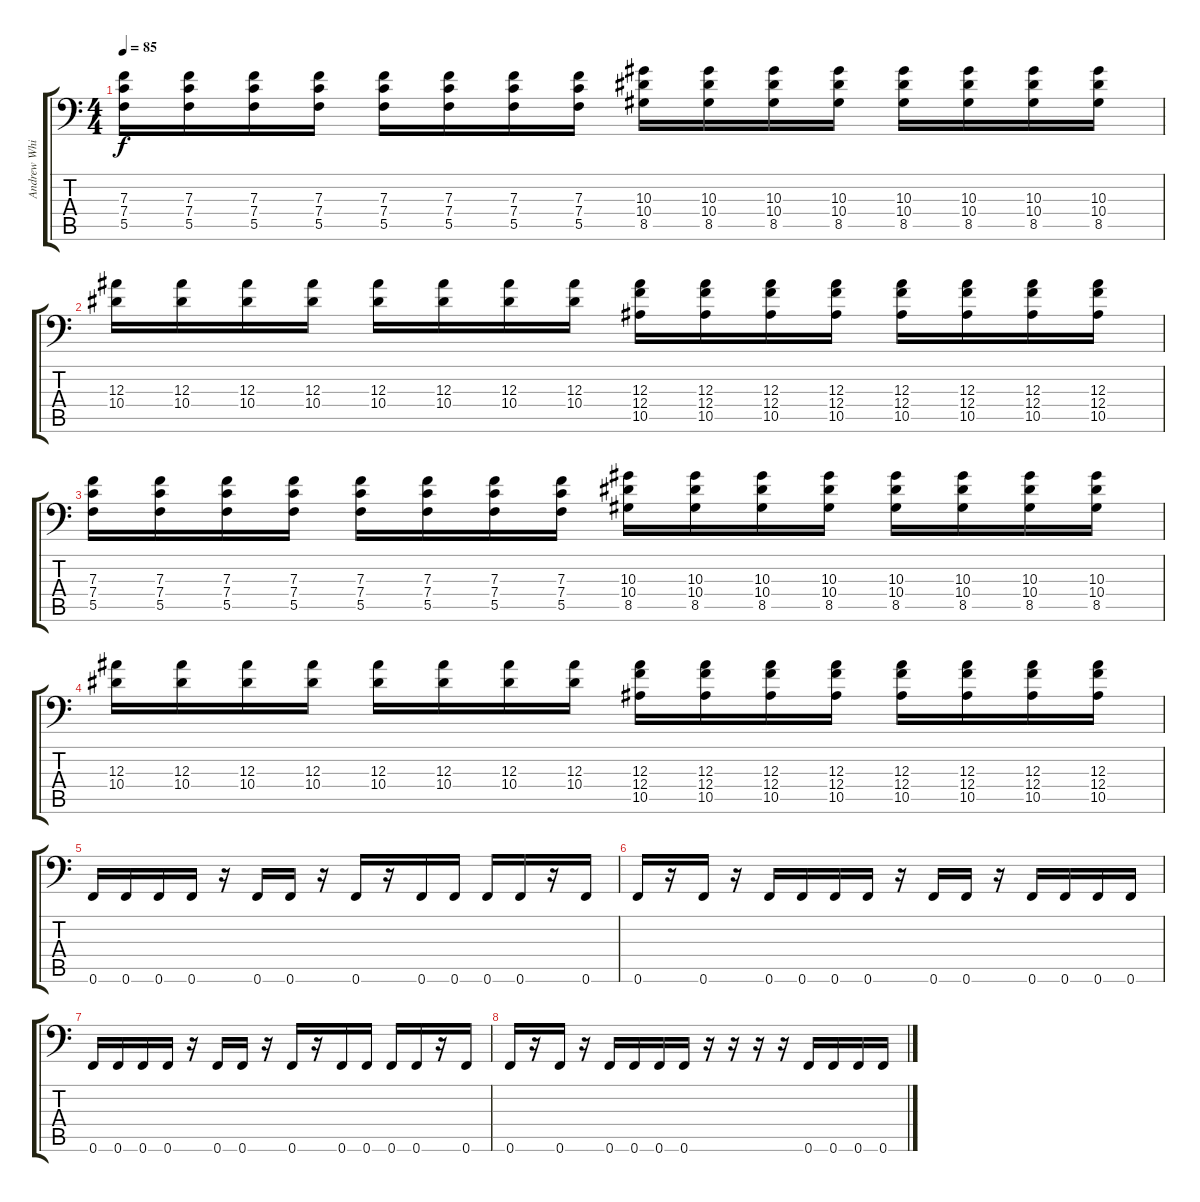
\track ("Andrew Whiting" "Andrew Whi") {instrument distortionguitar}
\staff {score tabs}
\tuning (G3 D3 Bb2 F2 C2 F1) {hide}
\ts (4 4)
\tempo 85
\clef f4
\ks c
(7.3 7.4 5.5).16{dy f} (7.3 7.4 5.5).16 (7.3 7.4 5.5).16 (7.3 7.4 5.5).16 (7.3 7.4 5.5).16 (7.3 7.4 5.5).16 (7.3 7.4 5.5).16 (7.3 7.4 5.5).16 (10.3 10.4 8.5).16 (10.3 10.4 8.5).16 (10.3 10.4 8.5).16 (10.3 10.4 8.5).16 (10.3 10.4 8.5).16 (10.3 10.4 8.5).16 (10.3 10.4 8.5).16 (10.3 10.4 8.5).16 |
(12.3 10.4).16 (12.3 10.4).16 (12.3 10.4).16 (12.3 10.4).16 (12.3 10.4).16 (12.3 10.4).16 (12.3 10.4).16 (12.3 10.4).16 (12.3 12.4 10.5).16 (12.3 12.4 10.5).16 (12.3 12.4 10.5).16 (12.3 12.4 10.5).16 (12.3 12.4 10.5).16 (12.3 12.4 10.5).16 (12.3 12.4 10.5).16 (12.3 12.4 10.5).16 |
(7.3 7.4 5.5).16 (7.3 7.4 5.5).16 (7.3 7.4 5.5).16 (7.3 7.4 5.5).16 (7.3 7.4 5.5).16 (7.3 7.4 5.5).16 (7.3 7.4 5.5).16 (7.3 7.4 5.5).16 (10.3 10.4 8.5).16 (10.3 10.4 8.5).16 (10.3 10.4 8.5).16 (10.3 10.4 8.5).16 (10.3 10.4 8.5).16 (10.3 10.4 8.5).16 (10.3 10.4 8.5).16 (10.3 10.4 8.5).16 |
(12.3 10.4).16 (12.3 10.4).16 (12.3 10.4).16 (12.3 10.4).16 (12.3 10.4).16 (12.3 10.4).16 (12.3 10.4).16 (12.3 10.4).16 (12.3 12.4 10.5).16 (12.3 12.4 10.5).16 (12.3 12.4 10.5).16 (12.3 12.4 10.5).16 (12.3 12.4 10.5).16 (12.3 12.4 10.5).16 (12.3 12.4 10.5).16 (12.3 12.4 10.5).16 |
0.6.16 0.6.16 0.6.16 0.6.16 r.16 0.6.16 0.6.16 r.16 0.6.16 r.16 0.6.16 0.6.16 0.6.16 0.6.16 r.16 0.6.16 |
0.6.16 r.16 0.6.16 r.16 0.6.16 0.6.16 0.6.16 0.6.16 r.16 0.6.16 0.6.16 r.16 0.6.16 0.6.16 0.6.16 0.6.16 |
0.6.16 0.6.16 0.6.16 0.6.16 r.16 0.6.16 0.6.16 r.16 0.6.16 r.16 0.6.16 0.6.16 0.6.16 0.6.16 r.16 0.6.16 |
0.6.16 r.16 0.6.16 r.16 0.6.16 0.6.16 0.6.16 0.6.16 r.16 r.16 r.16 r.16 0.6.16 0.6.16 0.6.16 0.6.16
